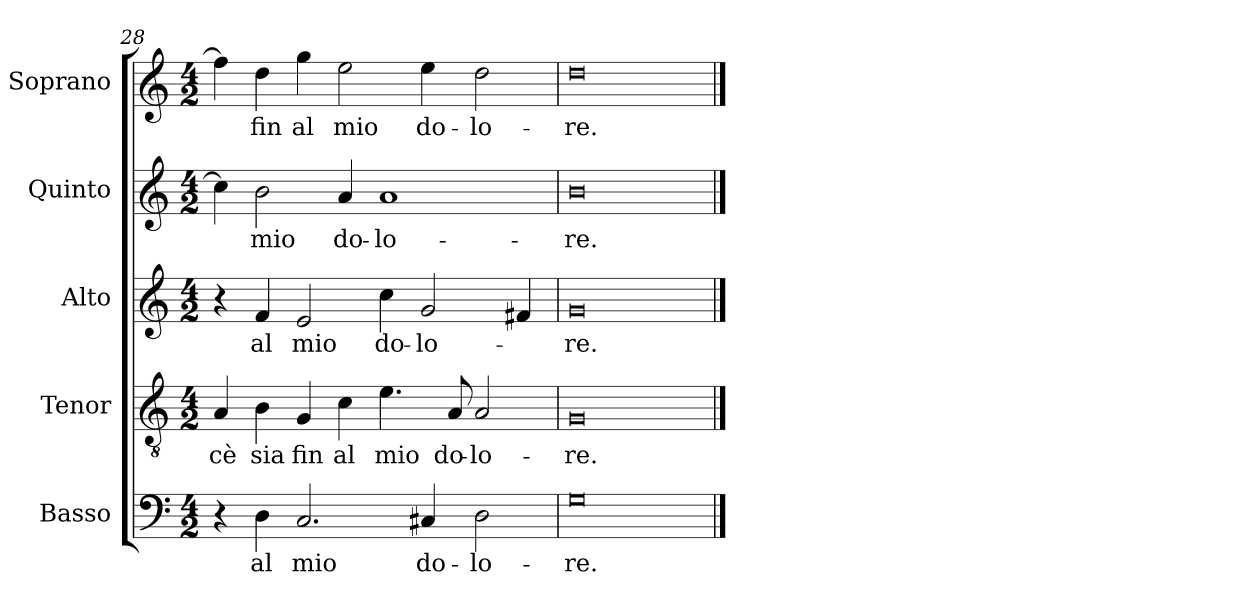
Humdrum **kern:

**kern	**text	**kern	**text	**kern	**text	**kern	**text	**kern	**text
*part5	*part5	*part4	*part4	*part3	*part3	*part2	*part2	*part1	*part1
*staff5	*staff5	*staff4	*staff4	*staff3	*staff3	*staff2	*staff2	*staff1	*staff1
*I"Basso	*	*I"Tenor	*	*I"Alto	*	*I"Quinto	*	*I"Soprano	*
*	*	*I'T.	*	*I'A.	*	*	*	*I'Sop.	*
*clefF4	*	*clefGv2	*	*clefG2	*	*clefG2	*	*clefG2	*
*	*	*ITrd7c12	*	*	*	*	*	*	*
*k[]	*	*k[]	*	*k[]	*	*k[]	*	*k[]	*
*C:	*	*C:	*	*C:	*	*C:	*	*C:	*
*M4/2	*	*M4/2	*	*M4/2	*	*M4/2	*	*M4/2	*
=28	=28	=28	=28	=28	=28	=28	=28	=28	=28
!	!	!	!LO:LY:b:color=#000000	!	!	!	!	!	!
4r	.	4AAi/	-cè	4r	.	4cci\]	.	4ffi\]	.
!	!LO:LY:b:color=#000000	!	!	!	!	!	!	!	!
!	!	!	!LO:LY:b:color=#000000	!	!	!	!	!	!
!	!	!	!	!	!LO:LY:b:color=#000000	!	!	!	!
!	!	!	!	!	!	!	!LO:LY:b:color=#000000	!	!
!	!	!	!	!	!	!	!	!	!LO:LY:b:color=#000000
4Di\	al	4BBi\	sia	4fi/	al	2bi\	mio	4ddi\	fin
!	!LO:LY:b:color=#000000	!	!	!	!	!	!	!	!
!	!	!	!LO:LY:b:color=#000000	!	!	!	!	!	!
!	!	!	!	!	!LO:LY:b:color=#000000	!	!	!	!
!	!	!	!	!	!	!	!	!	!LO:LY:b:color=#000000
2.Ci/	mio	4GGi/	fin	2ei/	mio	.	.	4ggi\	al
!	!	!	!LO:LY:b:color=#000000	!	!	!	!	!	!
!	!	!	!	!	!	!	!LO:LY:b:color=#000000	!	!
!	!	!	!	!	!	!	!	!	!LO:LY:b:color=#000000
.	.	4Ci\	al	.	.	4ai/	do-	2eei\	mio
!	!	!	!LO:LY:b:color=#000000	!	!	!	!	!	!
!	!	!	!	!	!LO:LY:b:color=#000000	!	!	!	!
!	!	!	!	!	!	!	!LO:LY:b:color=#000000	!	!
.	.	4.Ei\	mio	4cci\	do-	1ai	-lo-	.	.
!	!LO:LY:b:color=#000000	!	!	!	!	!	!	!	!
!	!	!	!	!	!LO:LY:b:color=#000000	!	!	!	!
!	!	!	!	!	!	!	!	!	!LO:LY:b:color=#000000
4C#Xi/	do-	.	.	2gi/	-lo-	.	.	4eei\	do-
!	!	!	!LO:LY:b:color=#000000	!	!	!	!	!	!
.	.	8AAi/	do-	.	.	.	.	.	.
!	!LO:LY:b:color=#000000	!	!	!	!	!	!	!	!
!	!	!	!LO:LY:b:color=#000000	!	!	!	!	!	!
!	!	!	!	!	!	!	!	!	!LO:LY:b:color=#000000
2Di\	-lo-	2AAi/	-lo-	.	.	.	.	2ddi\	-lo-
.	.	.	.	4f#Xi/	.	.	.	.	.
=29	=29	=29	=29	=29	=29	=29	=29	=29	=29
!	!LO:LY:b:color=#000000	!	!	!	!	!	!	!	!
!	!	!	!LO:LY:b:color=#000000	!	!	!	!	!	!
!	!	!	!	!	!LO:LY:b:color=#000000	!	!	!	!
!	!	!	!	!	!	!	!LO:LY:b:color=#000000	!	!
!	!	!	!	!	!	!	!	!	!LO:LY:b:color=#000000
0Gi	-re.	0GGi	-re.	0gi	-re.	0bi	-re.	0ddi	-re.
==	==	==	==	==	==	==	==	==	==
*-	*-	*-	*-	*-	*-	*-	*-	*-	*-
